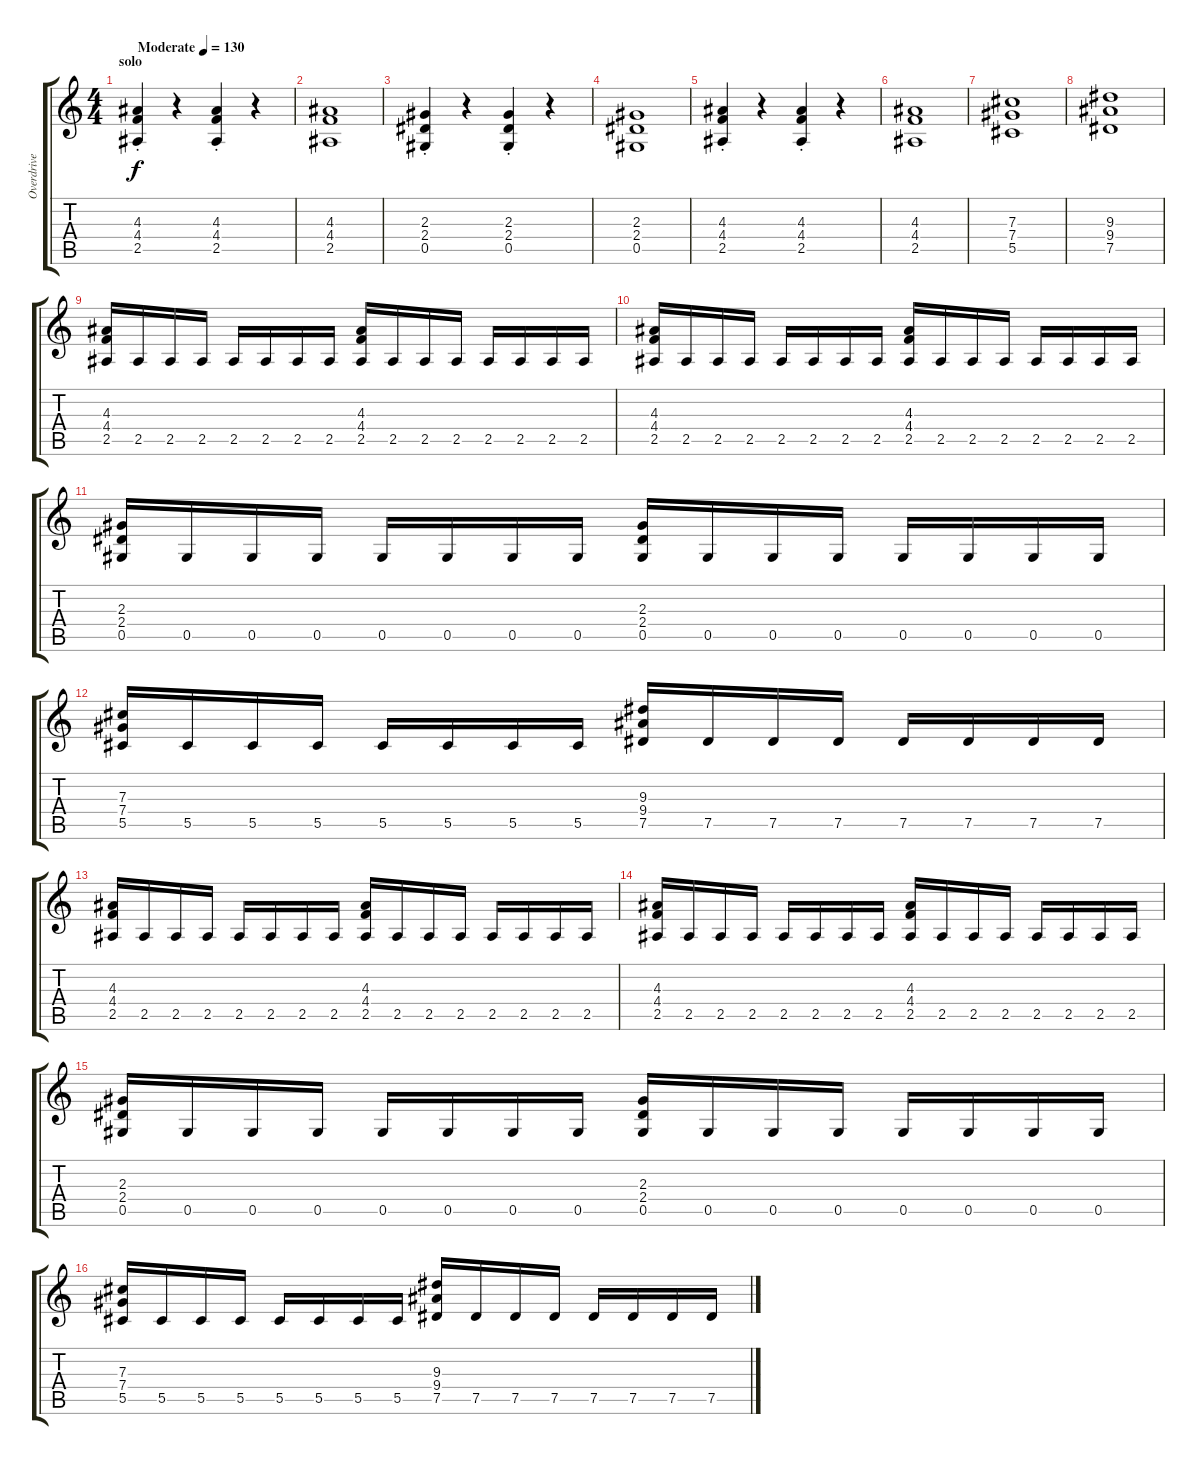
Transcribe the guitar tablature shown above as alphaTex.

\track ("Overdrive Guitar 2" "Overdrive ") {instrument overdrivenguitar}
\staff {score tabs}
\tuning (Eb4 Bb3 Gb3 Db3 Ab2 Eb2) {hide}
\ts (4 4)
\section ("" "solo")
\tempo (130 "Moderate")
\tempo 100
\tempo (130 "Moderate")
\clef g2
\ks c
(4.3{st} 4.4{st} 2.5{st}).4{dy f instrument overdrivenguitar} r.4 (4.3{st} 4.4{st} 2.5{st}).4 r.4 |
(4.3 4.4 2.5).1 |
(2.3{st} 2.4{st} 0.5{st}).4 r.4 (2.3{st} 2.4{st} 0.5{st}).4 r.4 |
(2.3 2.4 0.5).1 |
(4.3{st} 4.4{st} 2.5{st}).4 r.4 (4.3{st} 4.4{st} 2.5{st}).4 r.4 |
(4.3 4.4 2.5).1 |
(7.3 7.4 5.5).1 |
(9.3 9.4 7.5).1 |
(4.3 4.4 2.5).16 2.5.16 2.5.16 2.5.16 2.5.16 2.5.16 2.5.16 2.5.16 (4.3 4.4 2.5).16 2.5.16 2.5.16 2.5.16 2.5.16 2.5.16 2.5.16 2.5.16 |
(4.3 4.4 2.5).16 2.5.16 2.5.16 2.5.16 2.5.16 2.5.16 2.5.16 2.5.16 (4.3 4.4 2.5).16 2.5.16 2.5.16 2.5.16 2.5.16 2.5.16 2.5.16 2.5.16 |
(2.3 2.4 0.5).16 0.5.16 0.5.16 0.5.16 0.5.16 0.5.16 0.5.16 0.5.16 (2.3 2.4 0.5).16 0.5.16 0.5.16 0.5.16 0.5.16 0.5.16 0.5.16 0.5.16 |
(7.3 7.4 5.5).16 5.5.16 5.5.16 5.5.16 5.5.16 5.5.16 5.5.16 5.5.16 (9.3 9.4 7.5).16 7.5.16 7.5.16 7.5.16 7.5.16 7.5.16 7.5.16 7.5.16 |
(4.3 4.4 2.5).16 2.5.16 2.5.16 2.5.16 2.5.16 2.5.16 2.5.16 2.5.16 (4.3 4.4 2.5).16 2.5.16 2.5.16 2.5.16 2.5.16 2.5.16 2.5.16 2.5.16 |
(4.3 4.4 2.5).16 2.5.16 2.5.16 2.5.16 2.5.16 2.5.16 2.5.16 2.5.16 (4.3 4.4 2.5).16 2.5.16 2.5.16 2.5.16 2.5.16 2.5.16 2.5.16 2.5.16 |
(2.3 2.4 0.5).16 0.5.16 0.5.16 0.5.16 0.5.16 0.5.16 0.5.16 0.5.16 (2.3 2.4 0.5).16 0.5.16 0.5.16 0.5.16 0.5.16 0.5.16 0.5.16 0.5.16 |
(7.3 7.4 5.5).16 5.5.16 5.5.16 5.5.16 5.5.16 5.5.16 5.5.16 5.5.16 (9.3 9.4 7.5).16 7.5.16 7.5.16 7.5.16 7.5.16 7.5.16 7.5.16 7.5.16
